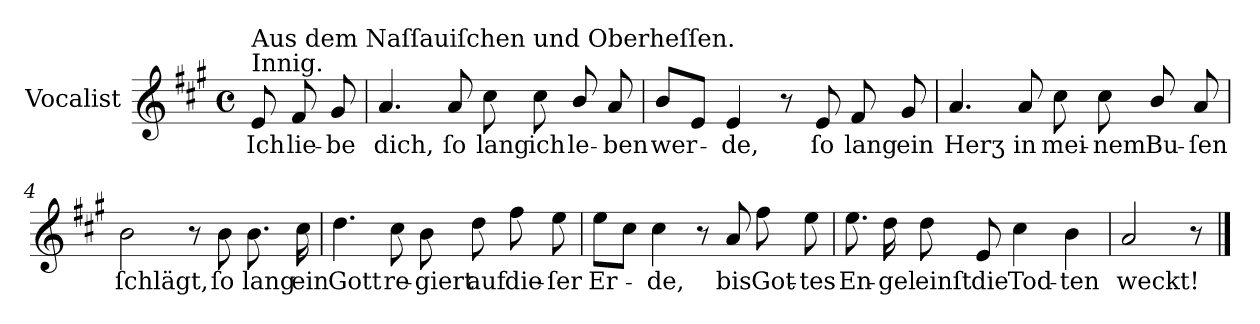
**kern	**text
*part1	*part1
*staff1	*staff1
*I"Vocalist	*
*k[f#c#g#]	*
*A:	*
*M4/4	*
*met(c)	*
=	=
!LO:TX:a:t=Innig.	!
!LO:TX:a:t=Aus dem Naſſauiſchen und Oberheſſen.	!
8e	Ich
8f#	lie-
8g#	-be
=1	=1
4.a	dich,
8a	ſo
8cc#	lang
8cc#	ich
8b/	le-
8a	-ben
=2	=2
8bL	wer-
8eJ	.
4e	-de,
8r	.
8e	ſo
8f#	lang
8g#	ein
=3	=3
4.a	Herʒ
8a	in
8cc#	mei-
8cc#	-nem
8b/	Bu-
8a	-ſen
=4	=4
2b	ſchlägt,
8r	.
8b	ſo
8.b	lang
16cc#	ein
=5	=5
4.dd	Gott
8cc#	re-
8b	-giert
8dd	auf
8ff#	die-
8ee	-ſer
=6	=6
8eeL	Er-
8cc#J	.
4cc#	-de,
8r	.
8a	bis
8ff#	Got-
8ee	-tes
=7	=7
8.ee	En-
16dd	-gel
8dd	einſt
8e	die
4cc#	Tod-
4b	-ten
=8	=8
2a	weckt!
8r	.
==	==
*-	*-
